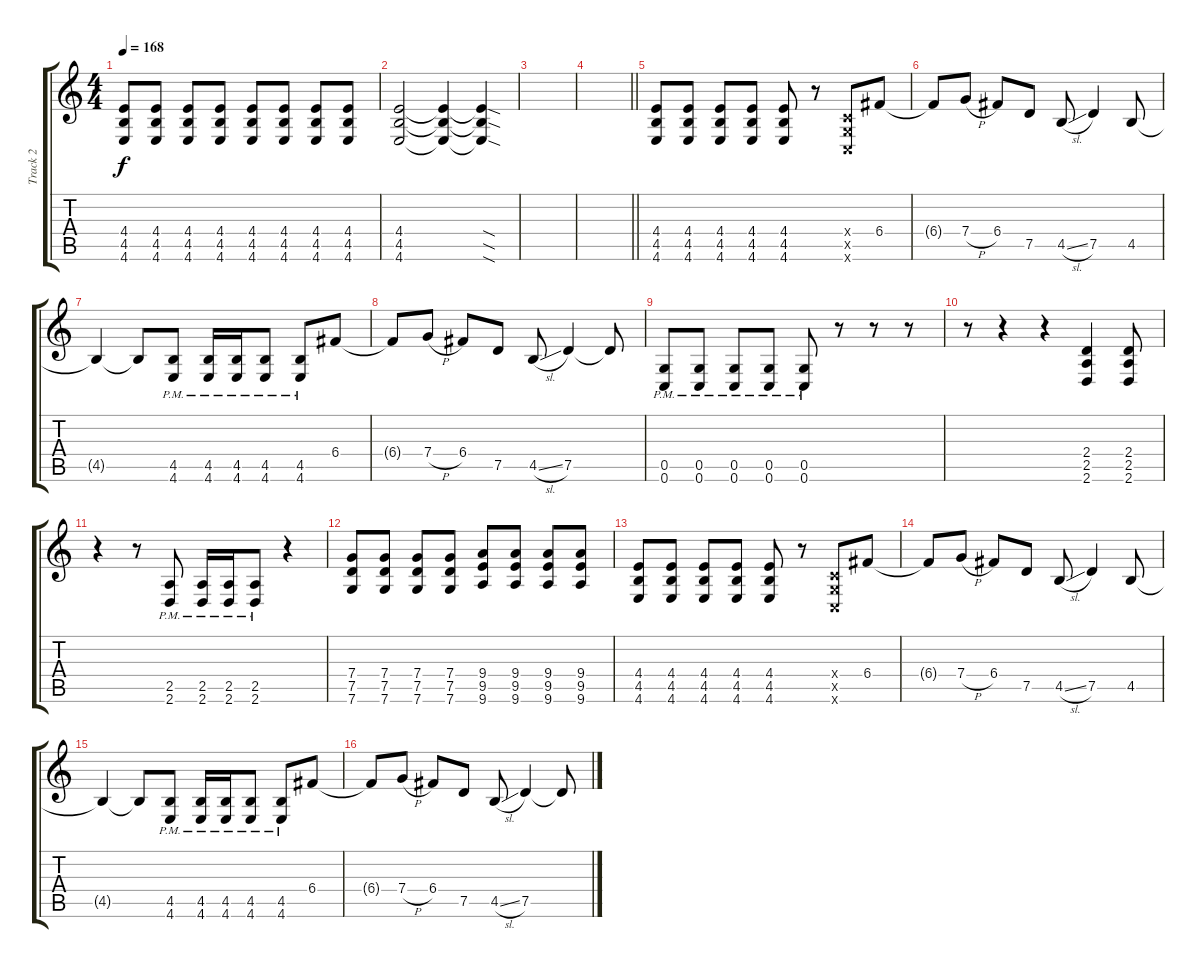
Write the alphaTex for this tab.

\track ("Track 2" "Track 2") {instrument distortionguitar}
\staff {score tabs}
\tuning (D4 A3 F3 C3 G2 C2) {hide}
\ts (4 4)
\tempo 168
\clef g2
\ks c
(4.4 4.5 4.6).8{dy f} (4.4 4.5 4.6).8 (4.4 4.5 4.6).8 (4.4 4.5 4.6).8 (4.4 4.5 4.6).8 (4.4 4.5 4.6).8 (4.4 4.5 4.6).8 (4.4 4.5 4.6).8 |
(4.4 4.5 4.6).2 (4.4{t} 4.5{t} 4.6{t}).4 (4.4{sod t} 4.5{sod t} 4.6{sod t}).4 |
|
\barLineRight lightlight
|
\section ("" "")
(4.4 4.5 4.6).8 (4.4 4.5 4.6).8 (4.4 4.5 4.6).8 (4.4 4.5 4.6).8 (4.4 4.5 4.6).8 r.8 (0.4{x} 0.5{x} 0.6{x}).8 6.4.8 |
6.4{t}.8 7.4{h}.8 6.4.8 7.5.8 4.5{sl}.8 7.5.4 4.5.8 |
4.5{t}.4 4.5{t}.8 (4.5{pm} 4.6{pm}).8 (4.5{pm} 4.6{pm}).16 (4.5{pm} 4.6{pm}).16 (4.5{pm} 4.6{pm}).8 (4.5{pm} 4.6{pm}).8 6.4.8 |
6.4{t}.8 7.4{h}.8 6.4.8 7.5.8 4.5{sl}.8 7.5.4 7.5{t}.8 |
(0.5{pm} 0.6{pm}).8 (0.5{pm} 0.6{pm}).8 (0.5{pm} 0.6{pm}).8 (0.5{pm} 0.6{pm}).8 (0.5{pm} 0.6{pm}).8 r.8 r.8 r.8 |
r.8 r.4 r.4 (2.4 2.5 2.6).4 (2.4 2.5 2.6).8 |
r.4 r.8 (2.5{pm} 2.6{pm}).8 (2.5{pm} 2.6{pm}).16 (2.5{pm} 2.6{pm}).16 (2.5{pm} 2.6{pm}).8 r.4 |
(7.4 7.5 7.6).8 (7.4 7.5 7.6).8 (7.4 7.5 7.6).8 (7.4 7.5 7.6).8 (9.4 9.5 9.6).8 (9.4 9.5 9.6).8 (9.4 9.5 9.6).8 (9.4 9.5 9.6).8 |
(4.4 4.5 4.6).8 (4.4 4.5 4.6).8 (4.4 4.5 4.6).8 (4.4 4.5 4.6).8 (4.4 4.5 4.6).8 r.8 (0.4{x} 0.5{x} 0.6{x}).8 6.4.8 |
6.4{t}.8 7.4{h}.8 6.4.8 7.5.8 4.5{sl}.8 7.5.4 4.5.8 |
4.5{t}.4 4.5{t}.8 (4.5{pm} 4.6{pm}).8 (4.5{pm} 4.6{pm}).16 (4.5{pm} 4.6{pm}).16 (4.5{pm} 4.6{pm}).8 (4.5{pm} 4.6{pm}).8 6.4.8 |
6.4{t}.8 7.4{h}.8 6.4.8 7.5.8 4.5{sl}.8 7.5.4 7.5{t}.8
